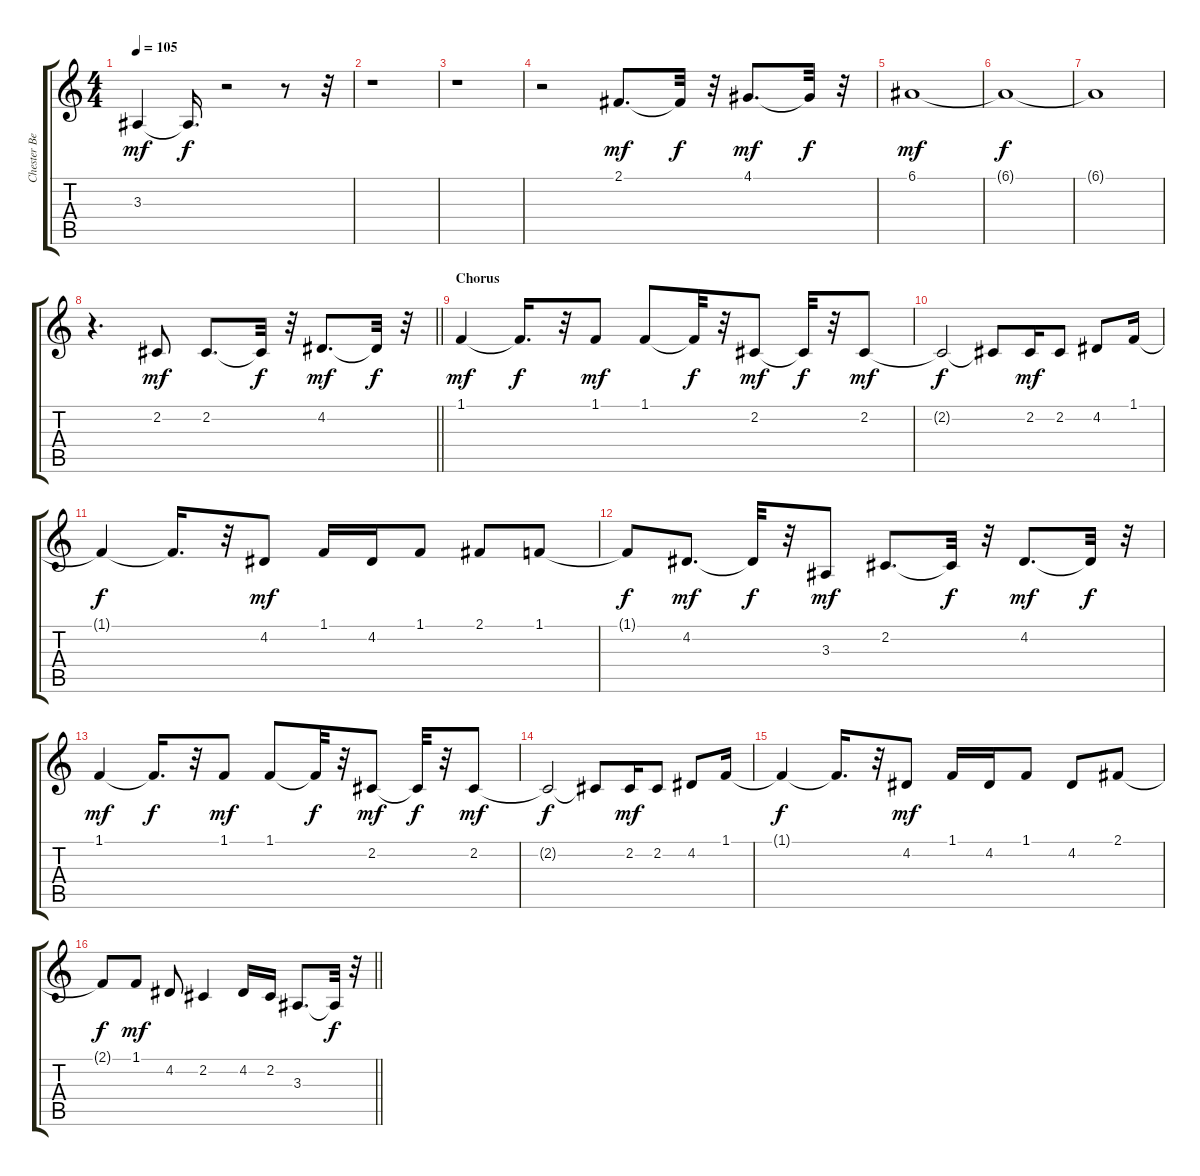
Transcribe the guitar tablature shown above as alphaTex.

\track ("Chester Bennington [Vocals]" "Chester Be") {instrument clarinet}
\staff {score tabs}
\tuning (E4 B3 G3 D3 A2 E2) {hide}
\ts (4 4)
\tempo 105
\clef g2
\ks c
3.3.4{dy mf} 3.3{t}.16{d dy f} r.2 r.8 r.32 |
r.1 |
r.1 |
r.2 2.1.8{d dy mf} 2.1{t}.32{dy f} r.32 4.1.8{d dy mf} 4.1{t}.32{dy f} r.32 |
6.1.1{dy mf} |
6.1{t}.1{dy f} |
6.1{t}.1 |
\barLineRight lightlight
r.4{d} 2.2.8{dy mf} 2.2.8{d} 2.2{t}.32{dy f} r.32 4.2.8{d dy mf} 4.2{t}.32{dy f} r.32 |
\section ("" "Chorus")
1.1.4{dy mf} 1.1{t}.16{d dy f} r.32 1.1.8{dy mf} 1.1.8 1.1{t}.32{dy f} r.32 2.2.8{dy mf} 2.2{t}.32{dy f} r.32 2.2.8{dy mf} |
2.2{t}.2{dy f} 2.2{t}.8 2.2.16{dy mf} 2.2.8 4.2.8 1.1.16 |
1.1{t}.4{dy f} 1.1{t}.16{d} r.32 4.2.8{dy mf} 1.1.16 4.2.16 1.1.8 2.1.8 1.1.8 |
1.1{t}.8{dy f} 4.2.8{d dy mf} 4.2{t}.32{dy f} r.32 3.3.8{dy mf} 2.2.8{d} 2.2{t}.32{dy f} r.32 4.2.8{d dy mf} 4.2{t}.32{dy f} r.32 |
1.1.4{dy mf} 1.1{t}.16{d dy f} r.32 1.1.8{dy mf} 1.1.8 1.1{t}.32{dy f} r.32 2.2.8{dy mf} 2.2{t}.32{dy f} r.32 2.2.8{dy mf} |
2.2{t}.2{dy f} 2.2{t}.8 2.2.16{dy mf} 2.2.8 4.2.8 1.1.16 |
1.1{t}.4{dy f} 1.1{t}.16{d} r.32 4.2.8{dy mf} 1.1.16 4.2.16 1.1.8 4.2.8 2.1.8 |
\barLineRight lightlight
2.1{t}.8{dy f} 1.1.8{dy mf} 4.2.8 2.2.4 4.2.16 2.2.16 3.3.8{d} 3.3{t}.32{dy f} r.32
